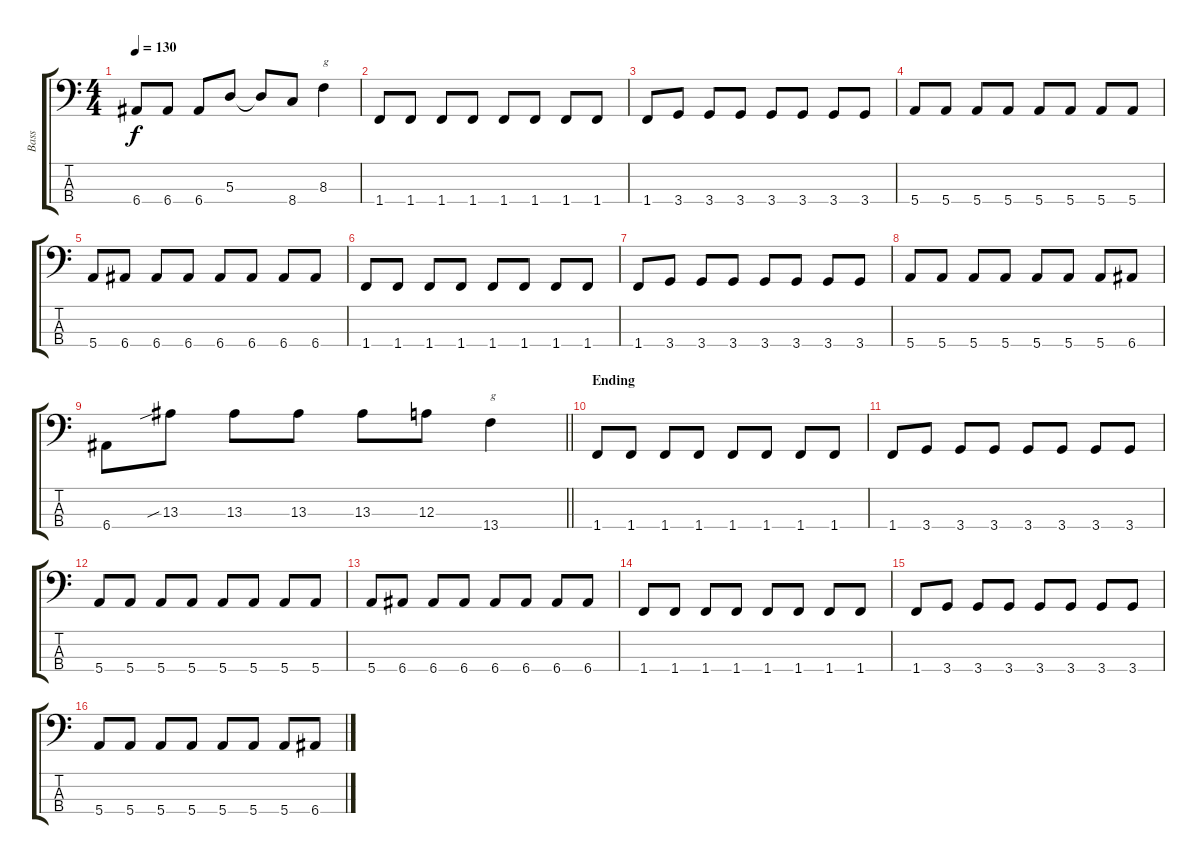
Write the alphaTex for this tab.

\track ("Bass" "Bass") {instrument electricbasspick}
\staff {score tabs}
\tuning (G2 D2 A1 E1) {hide}
\ts (4 4)
\tempo 130
\clef f4
\ks c
6.4.8{dy f} 6.4.8 6.4.8 5.3.8 5.3{t}.8 8.4.8 8.3.4{txt "g"} |
1.4.8 1.4.8 1.4.8 1.4.8 1.4.8 1.4.8 1.4.8 1.4.8 |
1.4.8 3.4.8 3.4.8 3.4.8 3.4.8 3.4.8 3.4.8 3.4.8 |
5.4.8 5.4.8 5.4.8 5.4.8 5.4.8 5.4.8 5.4.8 5.4.8 |
5.4.8 6.4.8 6.4.8 6.4.8 6.4.8 6.4.8 6.4.8 6.4.8 |
1.4.8 1.4.8 1.4.8 1.4.8 1.4.8 1.4.8 1.4.8 1.4.8 |
1.4.8 3.4.8 3.4.8 3.4.8 3.4.8 3.4.8 3.4.8 3.4.8 |
5.4.8 5.4.8 5.4.8 5.4.8 5.4.8 5.4.8 5.4.8 6.4.8 |
\barLineRight lightlight
6.4.8 13.3{sib}.8 13.3.8 13.3.8 13.3.8 12.3.8 13.4.4{txt "g"} |
\section ("" "Ending")
1.4.8 1.4.8 1.4.8 1.4.8 1.4.8 1.4.8 1.4.8 1.4.8 |
1.4.8 3.4.8 3.4.8 3.4.8 3.4.8 3.4.8 3.4.8 3.4.8 |
5.4.8 5.4.8 5.4.8 5.4.8 5.4.8 5.4.8 5.4.8 5.4.8 |
5.4.8 6.4.8 6.4.8 6.4.8 6.4.8 6.4.8 6.4.8 6.4.8 |
1.4.8 1.4.8 1.4.8 1.4.8 1.4.8 1.4.8 1.4.8 1.4.8 |
1.4.8 3.4.8 3.4.8 3.4.8 3.4.8 3.4.8 3.4.8 3.4.8 |
5.4.8 5.4.8 5.4.8 5.4.8 5.4.8 5.4.8 5.4.8 6.4.8
